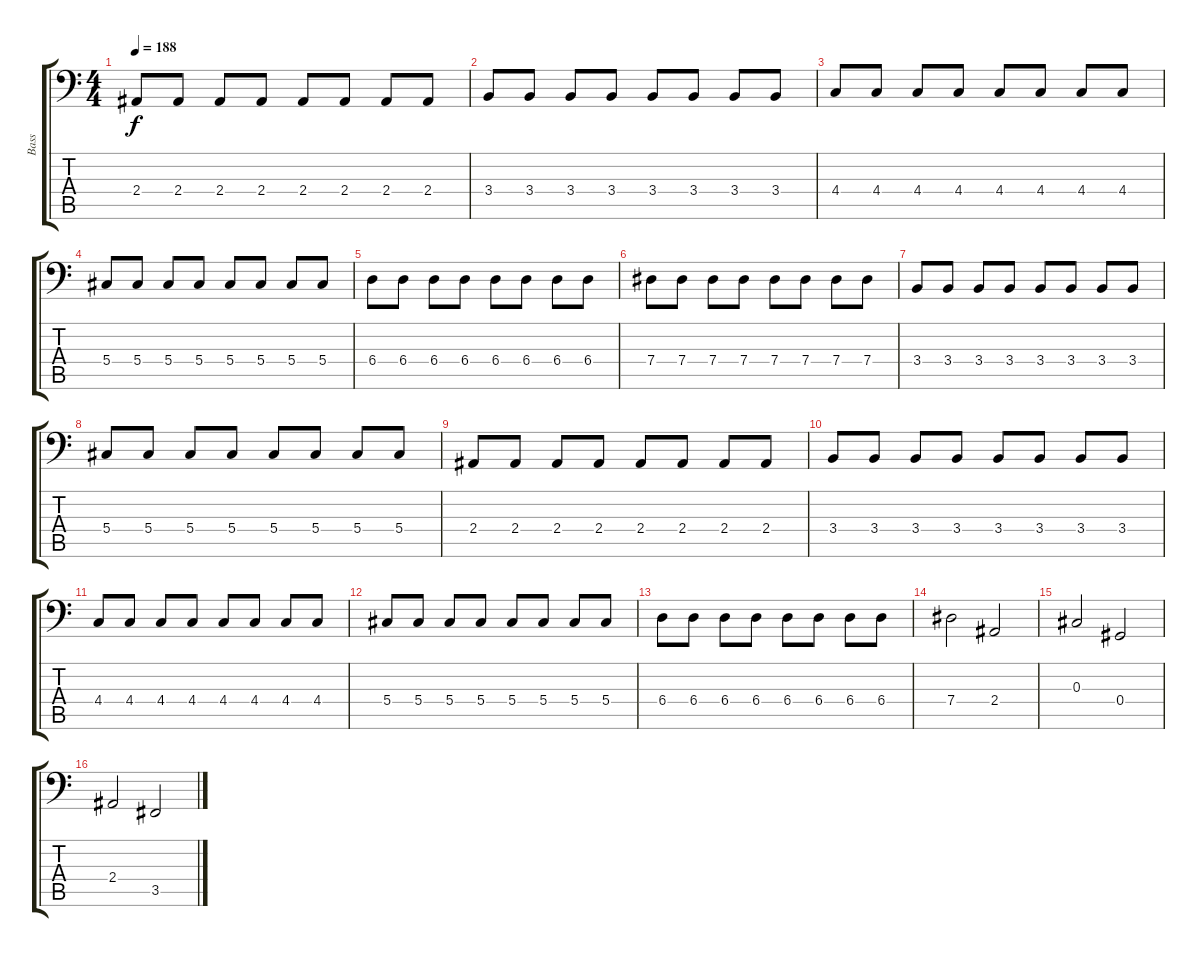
\track ("Bass" "Bass") {instrument electricbasspick}
\staff {score tabs}
\tuning (B2 Gb2 Db2 Ab1 Eb1 Bb0) {hide}
\ts (4 4)
\tempo 188
\clef f4
\ks c
2.4.8{dy f} 2.4.8 2.4.8 2.4.8 2.4.8 2.4.8 2.4.8 2.4.8 |
3.4.8 3.4.8 3.4.8 3.4.8 3.4.8 3.4.8 3.4.8 3.4.8 |
4.4.8 4.4.8 4.4.8 4.4.8 4.4.8 4.4.8 4.4.8 4.4.8 |
5.4.8 5.4.8 5.4.8 5.4.8 5.4.8 5.4.8 5.4.8 5.4.8 |
6.4.8 6.4.8 6.4.8 6.4.8 6.4.8 6.4.8 6.4.8 6.4.8 |
7.4.8 7.4.8 7.4.8 7.4.8 7.4.8 7.4.8 7.4.8 7.4.8 |
3.4.8 3.4.8 3.4.8 3.4.8 3.4.8 3.4.8 3.4.8 3.4.8 |
5.4.8 5.4.8 5.4.8 5.4.8 5.4.8 5.4.8 5.4.8 5.4.8 |
2.4.8 2.4.8 2.4.8 2.4.8 2.4.8 2.4.8 2.4.8 2.4.8 |
3.4.8 3.4.8 3.4.8 3.4.8 3.4.8 3.4.8 3.4.8 3.4.8 |
4.4.8 4.4.8 4.4.8 4.4.8 4.4.8 4.4.8 4.4.8 4.4.8 |
5.4.8 5.4.8 5.4.8 5.4.8 5.4.8 5.4.8 5.4.8 5.4.8 |
6.4.8 6.4.8 6.4.8 6.4.8 6.4.8 6.4.8 6.4.8 6.4.8 |
7.4.2 2.4.2 |
0.3.2 0.4.2 |
2.4.2 3.5.2
